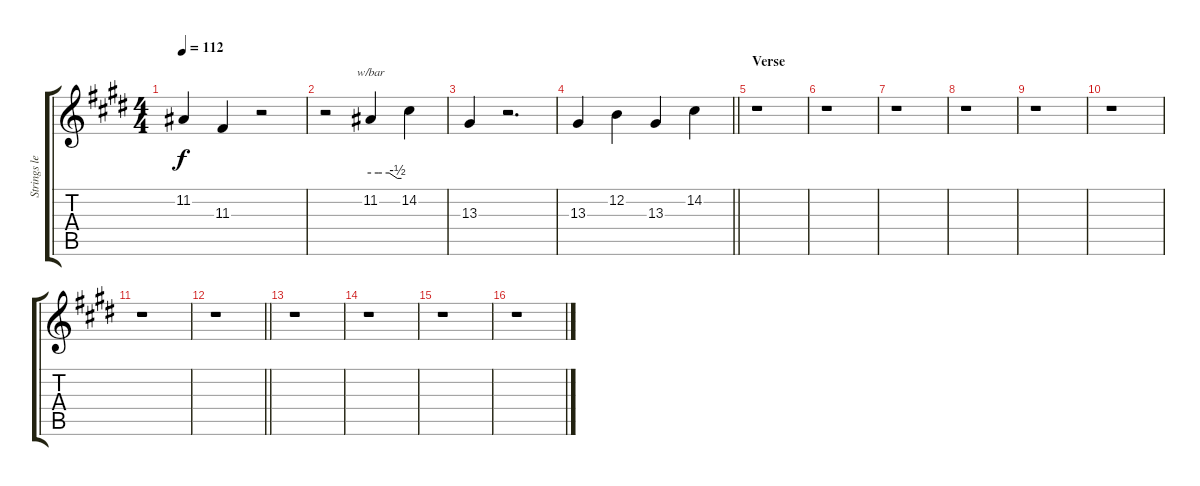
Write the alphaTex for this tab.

\track ("Strings lead" "Strings le") {instrument viola}
\staff {score tabs}
\tuning (E4 B3 G3 D3 A2 E2) {hide}
\ts (4 4)
\tempo 112
\clef g2
\ks e
11.2.4{dy f} 11.3.4 r.2 |
r.2 11.2.4{tbe (custom default 0 0 15 0 36 0 52 -2 60 -2)} 14.2.4 |
13.3.4 r.2{d} |
\barLineRight lightlight
13.3.4 12.2.4 13.3.4 14.2.4 |
\section ("" "Verse")
r.1 |
r.1 |
r.1 |
r.1 |
r.1 |
r.1 |
r.1 |
\barLineRight lightlight
r.1 |
r.1 |
r.1 |
r.1 |
r.1
